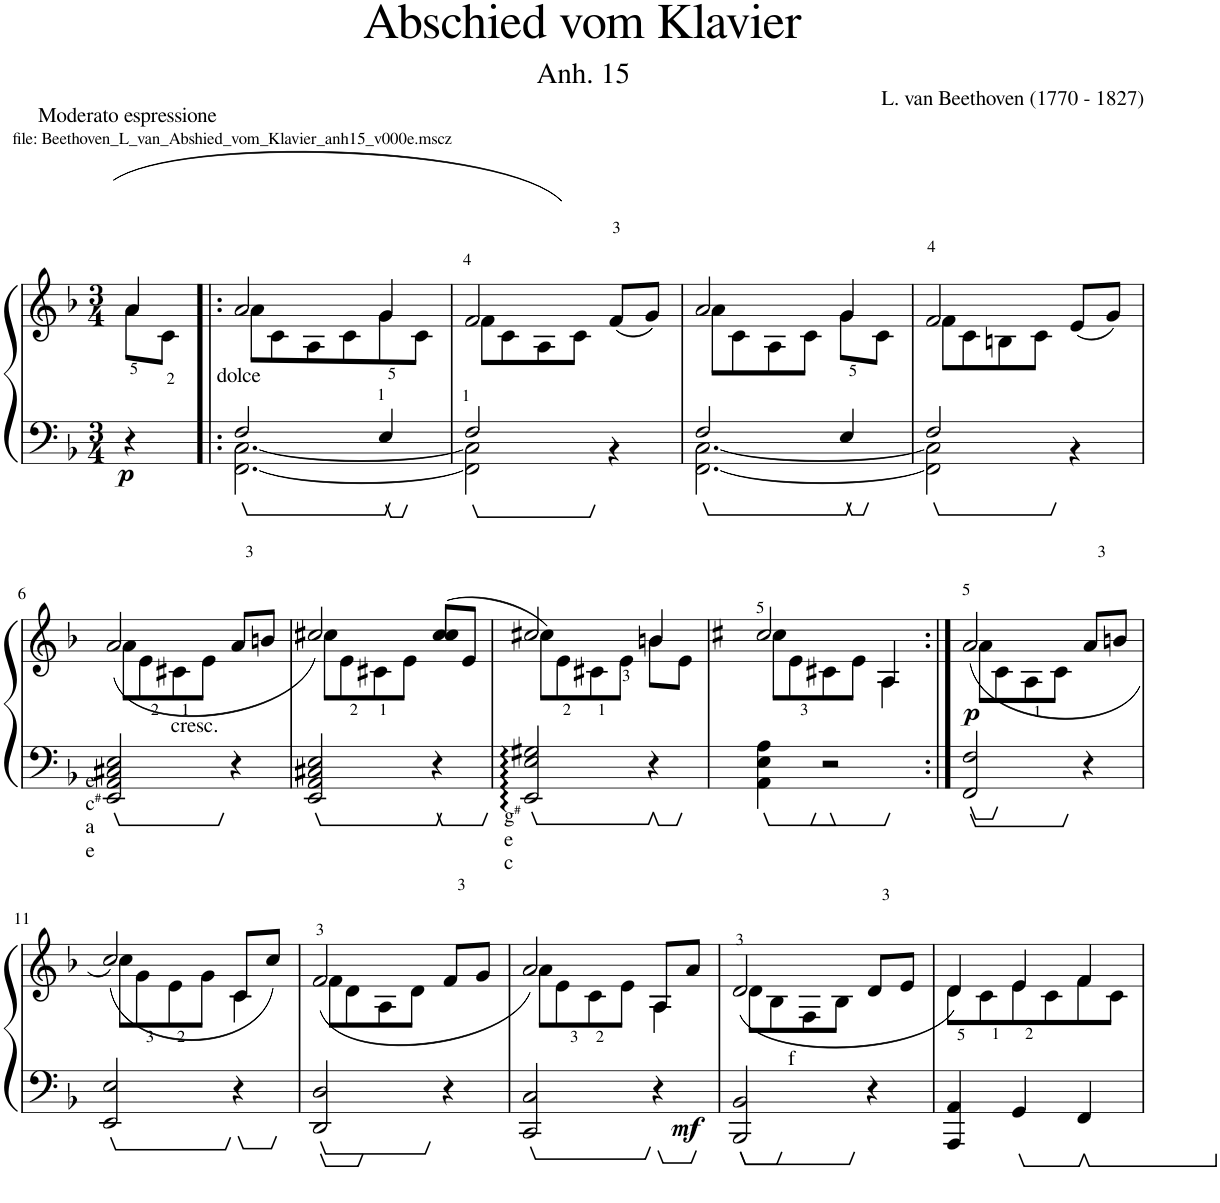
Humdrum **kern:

**kern	**kern	**dynam
*part1	*part1	*part1
*staff2	*staff1	*staff1/2
*I"Piano	*	*
*I'Pno.	*	*
*clefF4	*clefG2	*
*k[b-]	*k[b-]	*
*M3/4	*M3/4	*
=1	=1	=1
*	*^	*
!	!LO:TX:a:t=file&colon; Beethoven_L_van_Abshied_vom_Klavier_anh15_v000e.mscz	!	!
!	!LO:TX:a:t=Moderato espressione	!	!
!	!	!	!LO:DY:b=2
4r	(8a\L	4a/	p
.	8c<\J	.	.
=2!|:	=2!|:	=2!|:	=2!|:
*^	*	*	*
!LO:TX:a:t=dolce	!	!	!	!
2F/	[2.FF\ [2.C\	8a\L	2a/	.
.	.	8c\	.	.
.	.	8A\	.	.
.	.	8c\	.	.
4E/	.	8g\	4g/	.
.	.	8c\J	.	.
=3	=3	=3	=3	=3
2F/	2FF\] 2C\]	8f\L	2f/	.
.	.	8c\	.	.
.	.	8A\	.	.
.	.	8c\J)	.	.
4ryy	4r	(8f/L	4ryy	.
.	.	8g/J)	.	.
=4	=4	=4	=4	=4
2F/	[2.FF\ [2.C\	8a\L	2a/	.
.	.	8c\	.	.
.	.	8A\	.	.
.	.	8c\J	.	.
4E/	.	8g\L	4g/	.
.	.	8c\J	.	.
=5	=5	=5	=5	=5
2F/	2FF\] 2C\]	8f\L	2f/	.
.	.	8c\	.	.
.	.	8Bn\	.	.
.	.	8c\J	.	.
4ryy	4r	(8e/L	4ryy	.
.	.	8g/J)	.	.
*v	*v	*	*	*
!!LO:LB:g=z	!!
=6	=6	=6	=6
!LO:TX:a:t=e	!	!	!
!LO:TX:a:t=c	!	!	!
!LO:TX:a:t=#	!	!	!
!LO:TX:a:t=a	!	!	!
!LO:TX:a:t=e	!	!	!
2EE/ 2AA/ 2C#X/ 2E/	8a\L	(2a/	.
.	8e\	.	.
!	!LO:TX:b:t=cresc.	!	!
.	8c#X\	.	.
.	8e\J	.	.
4r	8a/L	4ryy	.
.	8bn/J	.	.
=7	=7	=7	=7
2EE/ 2AA/ 2C#X/ 2E/	8cc\L	2cc#X/)	.
.	8e\	.	.
.	8c#X\	.	.
.	8e\J	.	.
4r	(8cc#/L	4cc#/	.
.	8e/J	.	.
=8	=8	=8	=8
!LO:TX:b:t=g	!	!	!
!LO:TX:b:t=#	!	!	!
!LO:TX:b:t=e	!	!	!
!LO:TX:b:t=c	!	!	!
2EE/ 2E/ 2G#X/	8cc\L)	2cc#X/	.
.	8e\	.	.
.	8c#X\	.	.
.	8e\J	.	.
4r	8bn\L	4b/	.
.	8e\J	.	.
=9	=9	=9	=9
4AA\ 4E\ 4A\	8cc#X\L	2cc#/	.
.	8e\	.	.
2r	8c#X\	.	.
.	8e\J	.	.
.	4A\	4A/	.
=10:|!	=10:|!	=10:|!	=10:|!
!	!	!	!LO:DY:b
2FF/ 2F/	8a\L	(2a/	p
.	8c\	.	.
.	8A\	.	.
.	8c\J	.	.
4r	8a/L	4ryy	.
.	8bn/J	.	.
!!LO:LB:g=z	!!
=11	=11	=11	=11
2EE/ 2E/	8cc\L	2cc/)	.
.	8g\	.	.
.	8e\	.	.
.	8g\J	.	.
4r	8c/L	4c\	.
.	(8cc/J	.	.
=12	=12	=12	=12
2DD/ 2D/	8f\L	(2f/	.
.	8d\	.	.
.	8A\	.	.
.	8d\J	.	.
4r	8f/L	4ryy	.
.	8g/J	.	.
=13	=13	=13	=13
2CC/ 2C/	8a\L	2a/)	.
.	8e\	.	.
.	8c\	.	.
.	8e\J	.	.
!	!	!	!LO:DY:b=2
4r	8A/L	4A\	mf
.	8a/J	.	.
=14	=14	=14	=14
2BBB-/ 2BB-/	8d\L	(2d/	.
.	8B-\	.	.
!	!LO:TX:b:t=f	!	!
.	8F\	.	.
.	8B-\J	.	.
4r	8d/L	4ryy	.
.	8e/J	.	.
=15	=15	=15	=15
4AAA/ 4AA/	8d\L	4d/)	.
.	8c\	.	.
4GG/	8e\	4e/	.
.	8c\	.	.
4FF/	8f\	4f/	.
.	8c\J	.	.
*	*v	*v	*
=	=	=
*-	*-	*-
